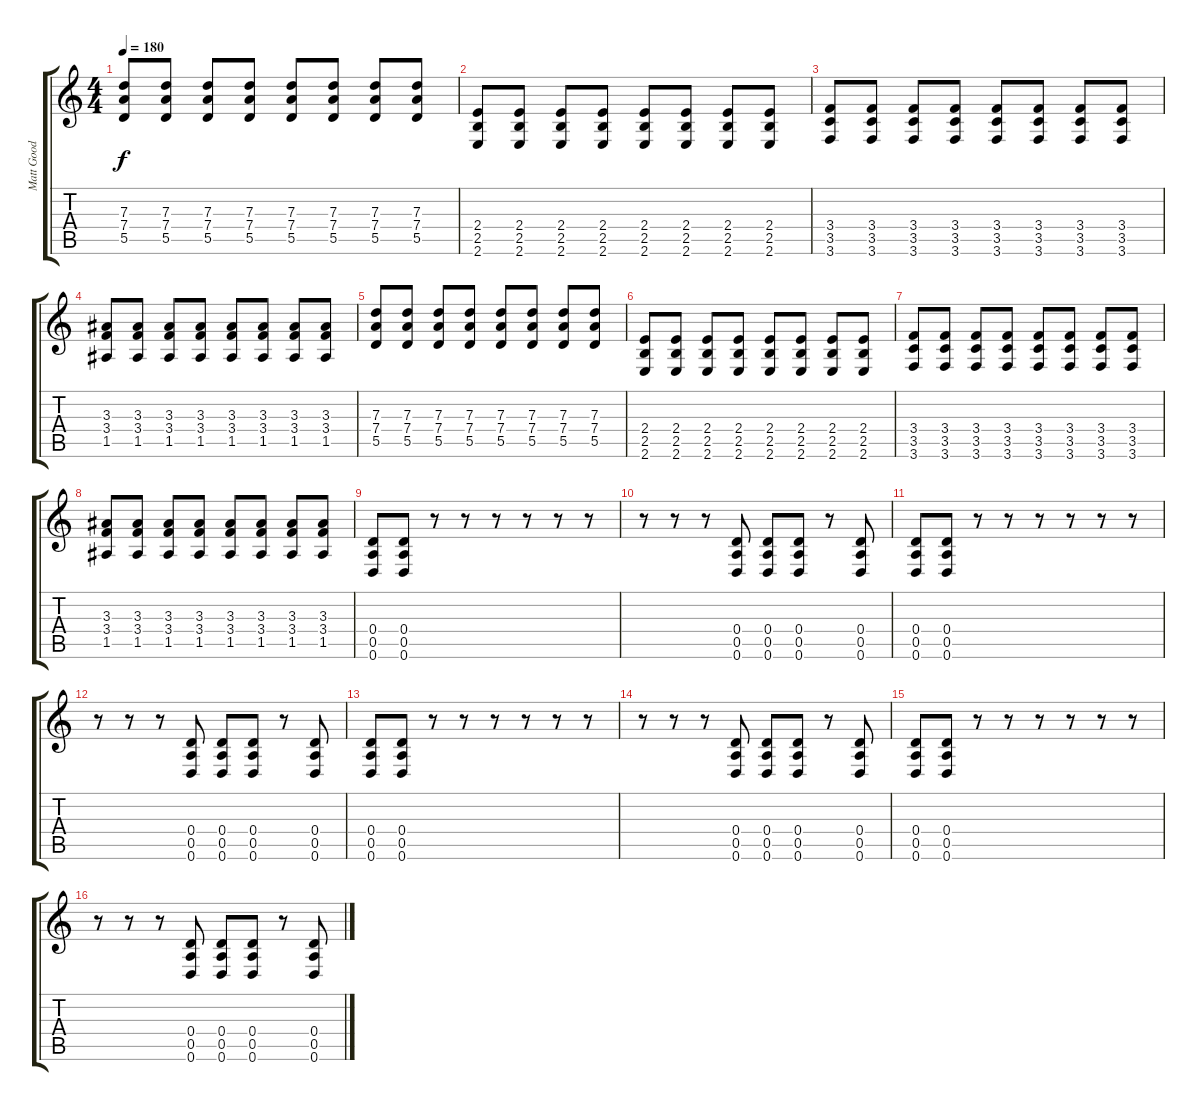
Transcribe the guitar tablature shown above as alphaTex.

\track ("Matt Good" "Matt Good") {instrument distortionguitar}
\staff {score tabs}
\tuning (E4 B3 G3 D3 A2 D2) {hide}
\ts (4 4)
\tempo 180
\clef g2
\ks c
(7.3 7.4 5.5).8{dy f} (7.3 7.4 5.5).8 (7.3 7.4 5.5).8 (7.3 7.4 5.5).8 (7.3 7.4 5.5).8 (7.3 7.4 5.5).8 (7.3 7.4 5.5).8 (7.3 7.4 5.5).8 |
(2.4 2.5 2.6).8 (2.4 2.5 2.6).8 (2.4 2.5 2.6).8 (2.4 2.5 2.6).8 (2.4 2.5 2.6).8 (2.4 2.5 2.6).8 (2.4 2.5 2.6).8 (2.4 2.5 2.6).8 |
(3.4 3.5 3.6).8 (3.4 3.5 3.6).8 (3.4 3.5 3.6).8 (3.4 3.5 3.6).8 (3.4 3.5 3.6).8 (3.4 3.5 3.6).8 (3.4 3.5 3.6).8 (3.4 3.5 3.6).8 |
(3.3 3.4 1.5).8 (3.3 3.4 1.5).8 (3.3 3.4 1.5).8 (3.3 3.4 1.5).8 (3.3 3.4 1.5).8 (3.3 3.4 1.5).8 (3.3 3.4 1.5).8 (3.3 3.4 1.5).8 |
(7.3 7.4 5.5).8 (7.3 7.4 5.5).8 (7.3 7.4 5.5).8 (7.3 7.4 5.5).8 (7.3 7.4 5.5).8 (7.3 7.4 5.5).8 (7.3 7.4 5.5).8 (7.3 7.4 5.5).8 |
(2.4 2.5 2.6).8 (2.4 2.5 2.6).8 (2.4 2.5 2.6).8 (2.4 2.5 2.6).8 (2.4 2.5 2.6).8 (2.4 2.5 2.6).8 (2.4 2.5 2.6).8 (2.4 2.5 2.6).8 |
(3.4 3.5 3.6).8 (3.4 3.5 3.6).8 (3.4 3.5 3.6).8 (3.4 3.5 3.6).8 (3.4 3.5 3.6).8 (3.4 3.5 3.6).8 (3.4 3.5 3.6).8 (3.4 3.5 3.6).8 |
(3.3 3.4 1.5).8 (3.3 3.4 1.5).8 (3.3 3.4 1.5).8 (3.3 3.4 1.5).8 (3.3 3.4 1.5).8 (3.3 3.4 1.5).8 (3.3 3.4 1.5).8 (3.3 3.4 1.5).8 |
(0.4 0.5 0.6).8 (0.4 0.5 0.6).8 r.8 r.8 r.8 r.8 r.8 r.8 |
r.8 r.8 r.8 (0.4 0.5 0.6).8 (0.4 0.5 0.6).8 (0.4 0.5 0.6).8 r.8 (0.4 0.5 0.6).8 |
(0.4 0.5 0.6).8 (0.4 0.5 0.6).8 r.8 r.8 r.8 r.8 r.8 r.8 |
r.8 r.8 r.8 (0.4 0.5 0.6).8 (0.4 0.5 0.6).8 (0.4 0.5 0.6).8 r.8 (0.4 0.5 0.6).8 |
(0.4 0.5 0.6).8 (0.4 0.5 0.6).8 r.8 r.8 r.8 r.8 r.8 r.8 |
r.8 r.8 r.8 (0.4 0.5 0.6).8 (0.4 0.5 0.6).8 (0.4 0.5 0.6).8 r.8 (0.4 0.5 0.6).8 |
(0.4 0.5 0.6).8 (0.4 0.5 0.6).8 r.8 r.8 r.8 r.8 r.8 r.8 |
r.8 r.8 r.8 (0.4 0.5 0.6).8 (0.4 0.5 0.6).8 (0.4 0.5 0.6).8 r.8 (0.4 0.5 0.6).8
